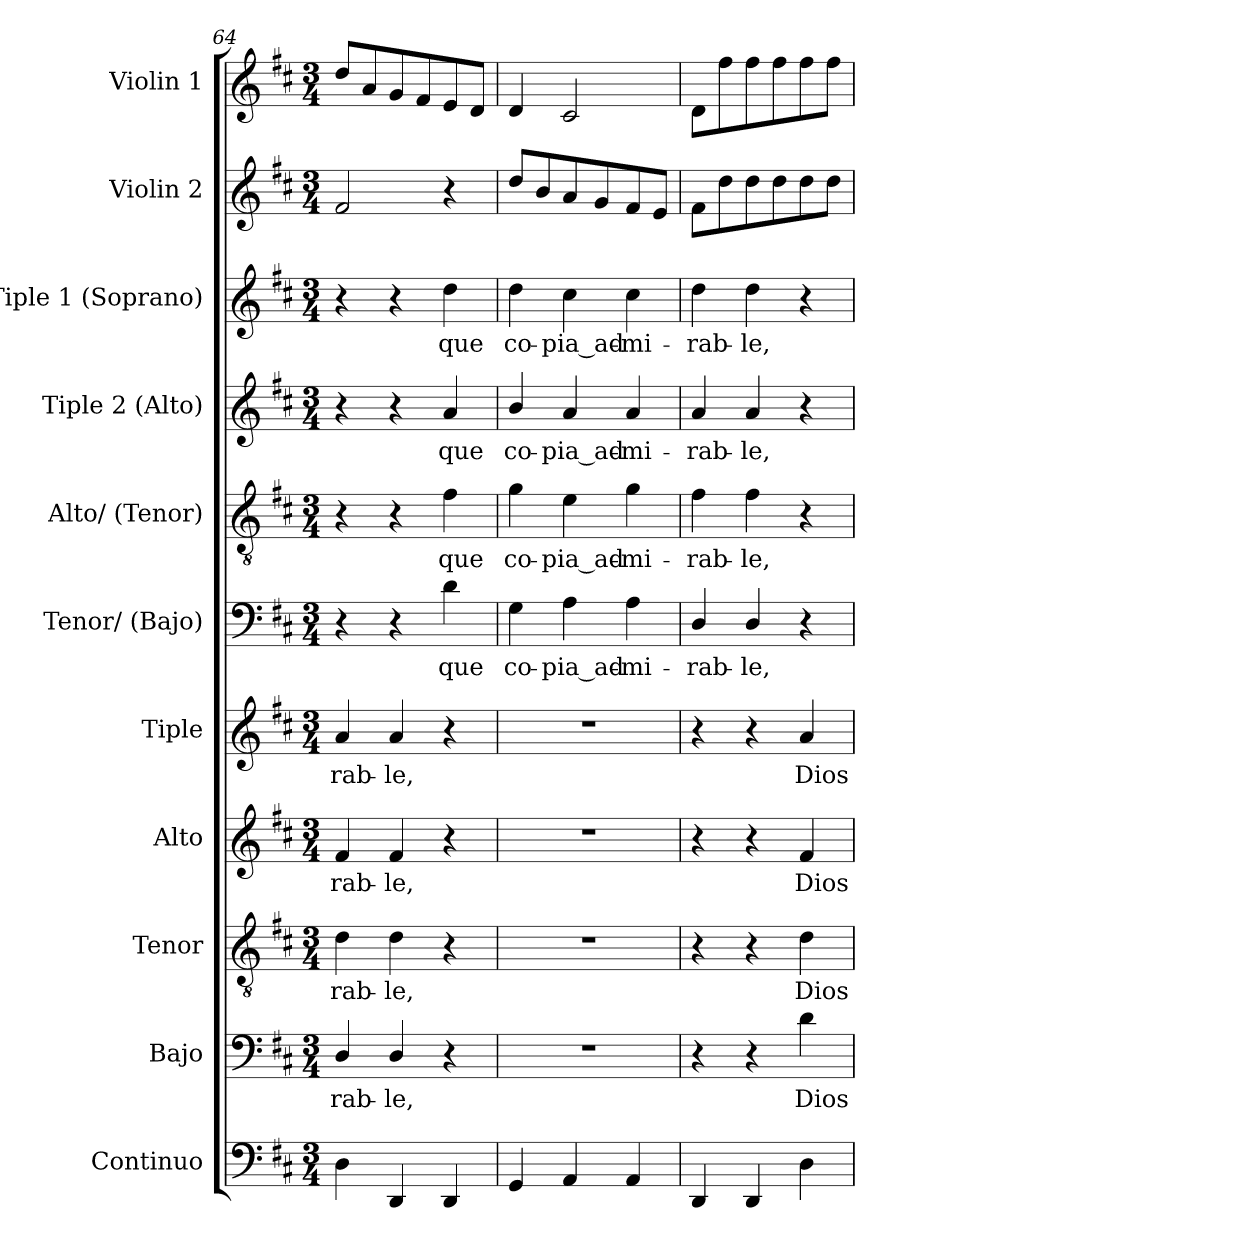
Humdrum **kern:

**kern	**kern	**text	**kern	**text	**kern	**text	**kern	**text	**kern	**text	**kern	**text	**kern	**text	**kern	**text	**kern	**kern
*part11	*part10	*part10	*part9	*part9	*part8	*part8	*part7	*part7	*part6	*part6	*part5	*part5	*part4	*part4	*part3	*part3	*part2	*part1
*staff11	*staff10	*staff10	*staff9	*staff9	*staff8	*staff8	*staff7	*staff7	*staff6	*staff6	*staff5	*staff5	*staff4	*staff4	*staff3	*staff3	*staff2	*staff1
*I"Continuo	*I"Bajo	*	*I"Tenor	*	*I"Alto	*	*I"Tiple	*	*I"Tenor/ (Bajo)	*	*I"Alto/ (Tenor)	*	*I"Tiple  2 (Alto)	*	*I"Tiple 1 (Soprano)	*	*I"Violin 2	*I"Violin 1
*	*I'B.	*	*I'T.	*	*I'A.	*	*	*	*I'B.	*	*I'T.	*	*I'A.	*	*I'S.	*	*I'Vln. 2	*I'Vln. 1
!!LO:PB:g=z
*clefF4	*clefF4	*	*clefGv2	*	*clefG2	*	*clefG2	*	*clefF4	*	*clefGv2	*	*clefG2	*	*clefG2	*	*clefG2	*clefG2
*	*	*	*ITrd7c12	*	*	*	*	*	*	*	*ITrd7c12	*	*	*	*	*	*	*
*k[f#c#]	*k[f#c#]	*	*k[f#c#]	*	*k[f#c#]	*	*k[f#c#]	*	*k[f#c#]	*	*k[f#c#]	*	*k[f#c#]	*	*k[f#c#]	*	*k[f#c#]	*k[f#c#]
*D:	*D:	*	*D:	*	*D:	*	*D:	*	*D:	*	*D:	*	*D:	*	*D:	*	*D:	*D:
*M3/4	*M3/4	*	*M3/4	*	*M3/4	*	*M3/4	*	*M3/4	*	*M3/4	*	*M3/4	*	*M3/4	*	*M3/4	*M3/4
=64	=64	=64	=64	=64	=64	=64	=64	=64	=64	=64	=64	=64	=64	=64	=64	=64	=64	=64
!	!	!LO:LY:b:color=#000000	!	!	!	!	!	!	!	!	!	!	!	!	!	!	!	!
!	!	!	!	!LO:LY:b:color=#000000	!	!	!	!	!	!	!	!	!	!	!	!	!	!
!	!	!	!	!	!	!LO:LY:b:color=#000000	!	!	!	!	!	!	!	!	!	!	!	!
!	!	!	!	!	!	!	!	!LO:LY:b:color=#000000	!	!	!	!	!	!	!	!	!	!
4Di\	4Di/	-rab-	4Di\	-rab-	4f#i/	-rab-	4ai/	-rab-	4r	.	4r	.	4r	.	4r	.	2f#i/	8ddi/L
.	.	.	.	.	.	.	.	.	.	.	.	.	.	.	.	.	.	8ai/
!	!	!LO:LY:b:color=#000000	!	!	!	!	!	!	!	!	!	!	!	!	!	!	!	!
!	!	!	!	!LO:LY:b:color=#000000	!	!	!	!	!	!	!	!	!	!	!	!	!	!
!	!	!	!	!	!	!LO:LY:b:color=#000000	!	!	!	!	!	!	!	!	!	!	!	!
!	!	!	!	!	!	!	!	!LO:LY:b:color=#000000	!	!	!	!	!	!	!	!	!	!
4DDi/	4Di/	-le,	4Di\	-le,	4f#i/	-le,	4ai/	-le,	4r	.	4r	.	4r	.	4r	.	.	8gi/
.	.	.	.	.	.	.	.	.	.	.	.	.	.	.	.	.	.	8f#i/
!	!	!	!	!	!	!	!	!	!	!LO:LY:b:color=#000000	!	!	!	!	!	!	!	!
!	!	!	!	!	!	!	!	!	!	!	!	!LO:LY:b:color=#000000	!	!	!	!	!	!
!	!	!	!	!	!	!	!	!	!	!	!	!	!	!LO:LY:b:color=#000000	!	!	!	!
!	!	!	!	!	!	!	!	!	!	!	!	!	!	!	!	!LO:LY:b:color=#000000	!	!
4DDi/	4r	.	4r	.	4r	.	4r	.	4di\	que	4F#i\	que	4ai/	que	4ddi\	que	4r	8ei/
.	.	.	.	.	.	.	.	.	.	.	.	.	.	.	.	.	.	8di/J
=65	=65	=65	=65	=65	=65	=65	=65	=65	=65	=65	=65	=65	=65	=65	=65	=65	=65	=65
!	!LO:N:vis=1	!	!LO:N:vis=1	!	!LO:N:vis=1	!	!LO:N:vis=1	!	!	!	!	!	!	!	!	!	!	!
!	!	!	!	!	!	!	!	!	!	!LO:LY:b:color=#000000	!	!	!	!	!	!	!	!
!	!	!	!	!	!	!	!	!	!	!	!	!LO:LY:b:color=#000000	!	!	!	!	!	!
!	!	!	!	!	!	!	!	!	!	!	!	!	!	!LO:LY:b:color=#000000	!	!	!	!
!	!	!	!	!	!	!	!	!	!	!	!	!	!	!	!	!LO:LY:b:color=#000000	!	!
4GGi/	2.r	.	2.r	.	2.r	.	2.r	.	4Gi\	co-	4Gi\	co-	4bi/	co-	4ddi\	co-	8ddi/L	4di/
.	.	.	.	.	.	.	.	.	.	.	.	.	.	.	.	.	8bi/	.
!	!	!	!	!	!	!	!	!	!	!LO:LY:b:color=#000000	!	!	!	!	!	!	!	!
!	!	!	!	!	!	!	!	!	!	!	!	!LO:LY:b:color=#000000	!	!	!	!	!	!
!	!	!	!	!	!	!	!	!	!	!	!	!	!	!LO:LY:b:color=#000000	!	!	!	!
!	!	!	!	!	!	!	!	!	!	!	!	!	!	!	!	!LO:LY:b:color=#000000	!	!
4AAi/	.	.	.	.	.	.	.	.	4Ai\	-pia_ad-	4Ei\	-pia_ad-	4ai/	-pia_ad-	4cc#i\	-pia_ad-	8ai/	2c#i/
.	.	.	.	.	.	.	.	.	.	.	.	.	.	.	.	.	8gi/	.
!	!	!	!	!	!	!	!	!	!	!LO:LY:b:color=#000000	!	!	!	!	!	!	!	!
!	!	!	!	!	!	!	!	!	!	!	!	!LO:LY:b:color=#000000	!	!	!	!	!	!
!	!	!	!	!	!	!	!	!	!	!	!	!	!	!LO:LY:b:color=#000000	!	!	!	!
!	!	!	!	!	!	!	!	!	!	!	!	!	!	!	!	!LO:LY:b:color=#000000	!	!
4AAi/	.	.	.	.	.	.	.	.	4Ai\	-mi-	4Gi\	-mi-	4ai/	-mi-	4cc#i\	-mi-	8f#i/	.
.	.	.	.	.	.	.	.	.	.	.	.	.	.	.	.	.	8ei/J	.
=66	=66	=66	=66	=66	=66	=66	=66	=66	=66	=66	=66	=66	=66	=66	=66	=66	=66	=66
!	!	!	!	!	!	!	!	!	!	!LO:LY:b:color=#000000	!	!	!	!	!	!	!	!
!	!	!	!	!	!	!	!	!	!	!	!	!LO:LY:b:color=#000000	!	!	!	!	!	!
!	!	!	!	!	!	!	!	!	!	!	!	!	!	!LO:LY:b:color=#000000	!	!	!	!
!	!	!	!	!	!	!	!	!	!	!	!	!	!	!	!	!LO:LY:b:color=#000000	!	!
4DDi/	4r	.	4r	.	4r	.	4r	.	4Di/	-rab-	4F#i\	-rab-	4ai/	-rab-	4ddi\	-rab-	8f#i\L	8di\L
.	.	.	.	.	.	.	.	.	.	.	.	.	.	.	.	.	8ddi\	8ff#i\
!	!	!	!	!	!	!	!	!	!	!LO:LY:b:color=#000000	!	!	!	!	!	!	!	!
!	!	!	!	!	!	!	!	!	!	!	!	!LO:LY:b:color=#000000	!	!	!	!	!	!
!	!	!	!	!	!	!	!	!	!	!	!	!	!	!LO:LY:b:color=#000000	!	!	!	!
!	!	!	!	!	!	!	!	!	!	!	!	!	!	!	!	!LO:LY:b:color=#000000	!	!
4DDi/	4r	.	4r	.	4r	.	4r	.	4Di/	-le,	4F#i\	-le,	4ai/	-le,	4ddi\	-le,	8ddi\	8ff#i\
.	.	.	.	.	.	.	.	.	.	.	.	.	.	.	.	.	8ddi\	8ff#i\
!	!	!LO:LY:b:color=#000000	!	!	!	!	!	!	!	!	!	!	!	!	!	!	!	!
!	!	!	!	!LO:LY:b:color=#000000	!	!	!	!	!	!	!	!	!	!	!	!	!	!
!	!	!	!	!	!	!LO:LY:b:color=#000000	!	!	!	!	!	!	!	!	!	!	!	!
!	!	!	!	!	!	!	!	!LO:LY:b:color=#000000	!	!	!	!	!	!	!	!	!	!
4Di\	4di\	Dios	4Di\	Dios	4f#i/	Dios	4ai/	Dios	4r	.	4r	.	4r	.	4r	.	8ddi\	8ff#i\
.	.	.	.	.	.	.	.	.	.	.	.	.	.	.	.	.	8ddi\J	8ff#i\J
=	=	=	=	=	=	=	=	=	=	=	=	=	=	=	=	=	=	=
*-	*-	*-	*-	*-	*-	*-	*-	*-	*-	*-	*-	*-	*-	*-	*-	*-	*-	*-
